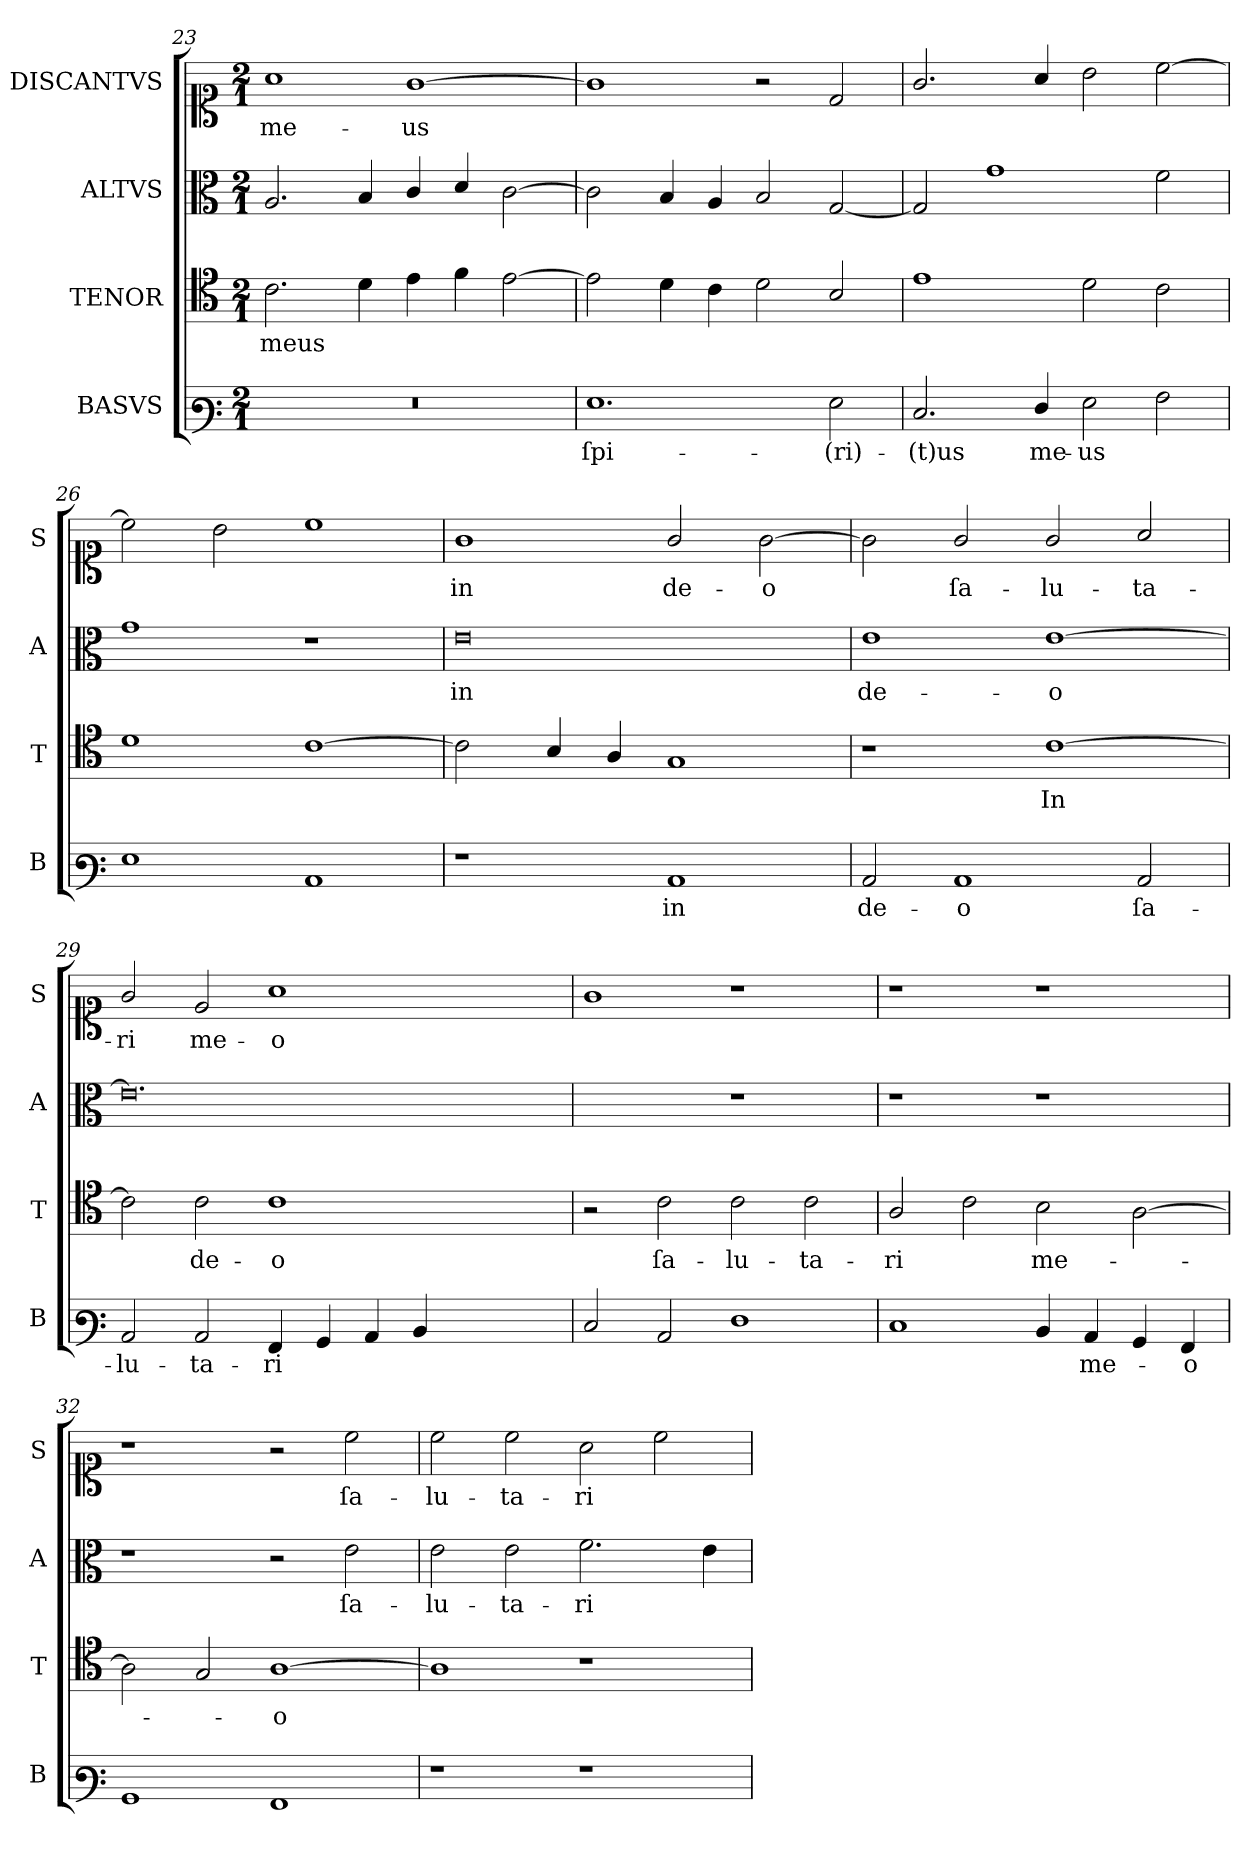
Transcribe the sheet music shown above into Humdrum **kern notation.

**kern	**text	**kern	**text	**kern	**text	**kern	**text
*part4	*part4	*part3	*part3	*part2	*part2	*part1	*part1
*staff4	*staff4	*staff3	*staff3	*staff2	*staff2	*staff1	*staff1
*I"BASVS	*	*I"TENOR	*	*I"ALTVS	*	*I"DISCANTVS	*
*I'B	*	*I'T	*	*I'A	*	*I'S	*
*clefF3	*	*clefC4	*	*clefC3	*	*clefC1	*
*k[]	*	*k[]	*	*k[]	*	*k[]	*
*a:	*	*a:	*	*a:	*	*a:	*
*M2/1	*	*M2/1	*	*M2/1	*	*M2/1	*
=23	=23	=23	=23	=23	=23	=23	=23
0r	.	2.c\	meus	2.A/	.	1a	me-
.	.	4d\	.	4B/	.	.	.
.	.	4e\	.	4c/	.	[1g	-us
.	.	4f\	.	4d/	.	.	.
.	.	[2e	.	[2c	.	.	.
=24	=24	=24	=24	=24	=24	=24	=24
1.G	ſpi-	2e]	.	2c]	.	1g]	.
.	.	4d\	.	4B/	.	.	.
.	.	4c\	.	4A/	.	.	.
.	.	2d\	.	2B/	.	2r	.
2G\	-(ri)-	2B/	.	[2G	.	2d/	.
=25	=25	=25	=25	=25	=25	=25	=25
2.E/	-(t)us	1e	.	2G]	.	2.g/	.
.	.	.	.	1g	.	.	.
4F/	me-	.	.	.	.	4a/	.
2G\	-us	2d\	.	.	.	2b\	.
2A\	.	2c\	.	2f\	.	[2cc	.
=26	=26	=26	=26	=26	=26	=26	=26
1G	.	1d	.	1g	.	2cc]	.
.	.	.	.	.	.	2b\	.
1C	.	[1c	.	1r	.	1cc	.
=27	=27	=27	=27	=27	=27	=27	=27
1r	.	2c]	.	0e	in	1g	in
.	.	4B/	.	.	.	.	.
.	.	4A/	.	.	.	.	.
1C	in	1G	.	.	.	2g/	de-
.	.	.	.	.	.	[2g	-o
=28	=28	=28	=28	=28	=28	=28	=28
2C/	de-	1r	.	1e	de-	2g]	.
1C	-o	.	.	.	.	2g/	ſa-
.	.	[1c	In	[1e	-o	2g/	-lu-
2C/	ſa-	.	.	.	.	2a/	-ta-
=29	=29	=29	=29	=29	=29	=29	=29
2C/	-lu-	2c]	.	0.e]	.	2g/	-ri
2C/	-ta-	2c\	de-	.	.	2e/	me-
4AA/	-ri	1c	-o	.	.	1a	-o
4BB/	.	.	.	.	.	.	.
4C/	.	.	.	.	.	.	.
4D/	.	.	.	.	.	.	.
1ryy	.	1ryy	.	.	.	1ryy	.
=30	=30	=30	=30	=30	=30	=30	=30
2E/	.	2r	.	1ryy	.	1g	.
2C/	.	2c\	ſa-	.	.	.	.
1F	.	2c\	-lu-	1r	.	1r	.
.	.	2c\	-ta-	.	.	.	.
=31	=31	=31	=31	=31	=31	=31	=31
1E	.	2A/	-ri	1r	.	1r	.
.	.	2c\	.	.	.	.	.
4D/	.	2B\	me-	1r	.	1r	.
4C/	me-	.	.	.	.	.	.
4BB/	.	[2A	.	.	.	.	.
4AA/	-o	.	.	.	.	.	.
=32	=32	=32	=32	=32	=32	=32	=32
1BB	.	2A]	.	1r	.	1r	.
.	.	2G/	.	.	.	.	.
1AA	.	[1A	-o	2r	.	2r	.
.	.	.	.	2e\	ſa-	2cc\	ſa-
=33	=33	=33	=33	=33	=33	=33	=33
1r	.	1A]	.	2e\	-lu-	2cc\	-lu-
.	.	.	.	2e\	-ta-	2cc\	-ta-
1r	.	1r	.	2.f\	-ri	2a\	-ri
.	.	.	.	.	.	2cc\	.
.	.	.	.	4e\	.	.	.
=	=	=	=	=	=	=	=
*-	*-	*-	*-	*-	*-	*-	*-
